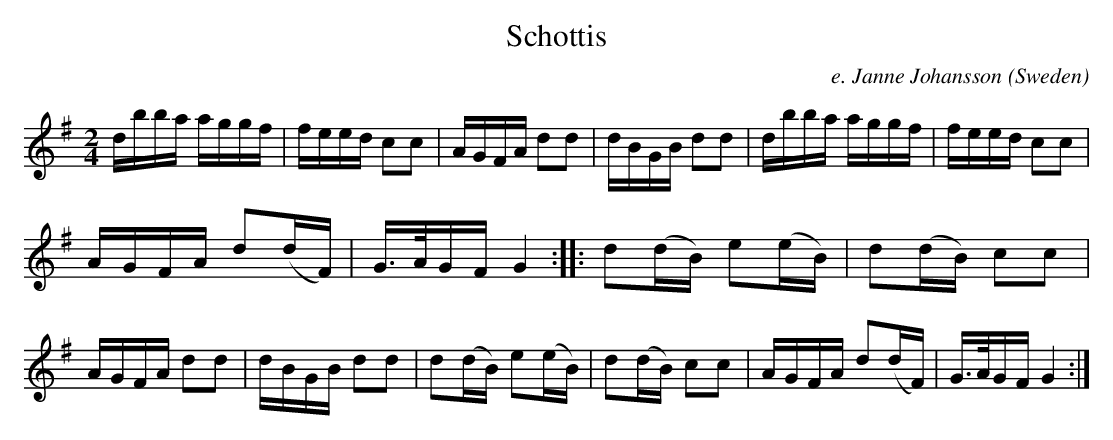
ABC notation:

X:1
T:Schottis
C:e. Janne Johansson
M:2/4
O:Sweden
K:G major
dbba aggf| feed c2c2| \
AGFA d2d2| dBGB d2d2|\
dbba aggf| feed c2c2|
AGFA d2(dF)| G>AGF G4::\
d2(dB) e2(eB)| d2(dB) c2c2|
AGFA d2d2| dBGB d2d2|\
d2(dB) e2(eB)| d2(dB) c2c2| \
AGFA d2(dF)| G>AGF G4 :|
